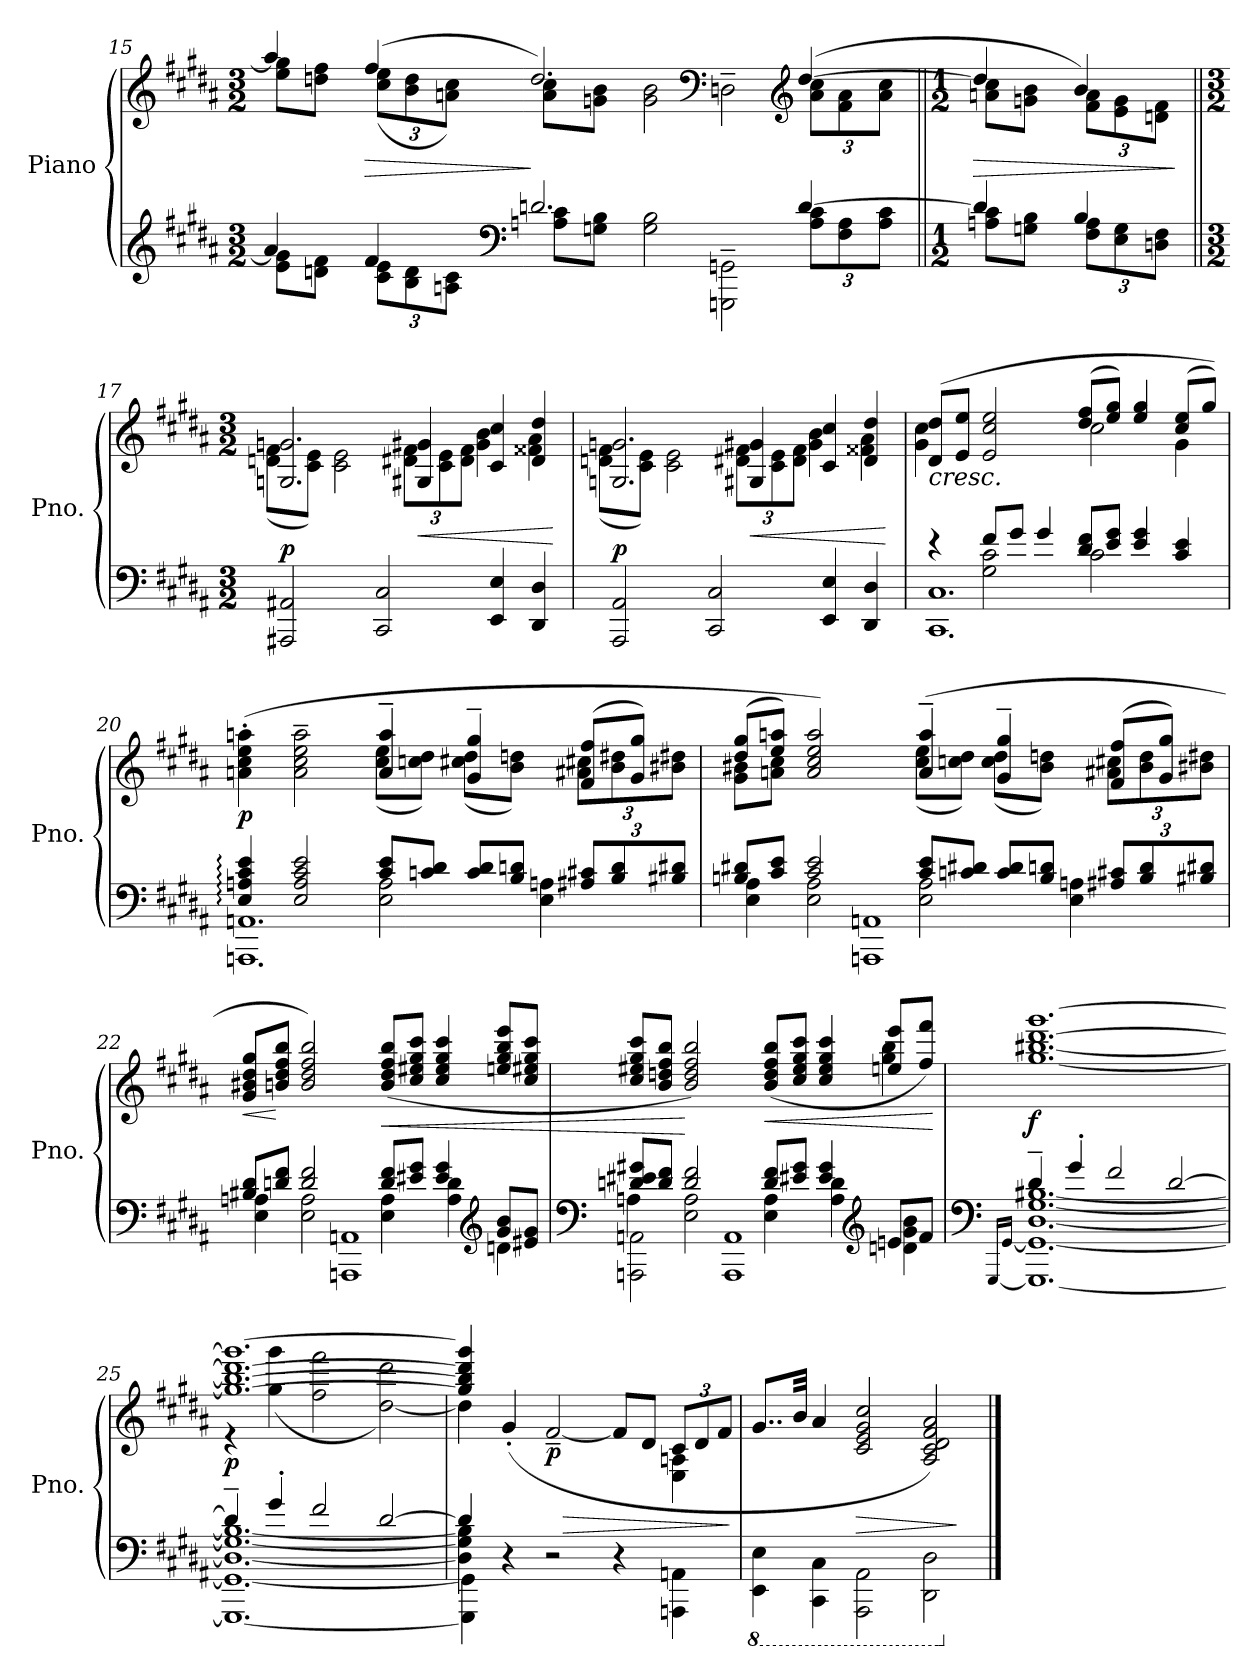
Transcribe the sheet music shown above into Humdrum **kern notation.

**kern	**kern	**dynam
*part1	*part1	*part1
*staff2	*staff1	*staff1/2
*I"Piano	*	*
*I'Pno.	*	*
!!LO:PB:g=z
*clefG2	*clefG2	*
*k[f#c#g#d#a#]	*k[f#c#g#d#a#]	*
*M3/2	*M3/2	*
=15	=15	=15
*^	*^	*
*	*^	*	*^	*
4a/]	8e\ 8g#\L	2.ryy	4aa/]	8ee\ 8gg#\L	2.ryy	.
.	8dn\ 8f#\J	.	.	8ddn\ 8ff#\J	.	.
*	*Xbrackettup	*	*	*	*	*
!	!	!	!	!	!	!LO:HP:b
*	*	*	*	*Xbrackettup	*	*
4f#/	12c#\ 12e\L	.	(>4ff#/	(<12cc#\ 12ee\L	.	>
.	12B\ 12d\	.	.	12b\ 12dd\	.	.
.	12An\ 12c#\J	.	.	12an\ 12cc#\J)	.	.
*clefF4	*	*	*	*	*	*
2.dn/	8An\ 8c#\L	.	2.dd/)	8a\ 8cc#\L	.	]
.	8Gn\ 8B\J	.	.	8gn\ 8b\J	.	.
.	2G\ 2B\	4ryy	.	2g\ 2b\	4ryy	.
*	*	*	*clefF4	*	*	*
.	.	2GGGn\~ 2GGn\~	.	.	2Dn~\	.
*	*	*	*clefG2	*	*	*
[4d/	12A\ 12c#\L	.	(>[4dd/	12a\ 12cc#\L	.	.
.	12F#\ 12A\	.	.	12f#\ 12a\	.	.
.	12A\ 12c#\J	.	.	12a\ 12cc#\J	.	.
*v	*v	*v	*	*	*	*
*	*v	*v	*v	*
=16||	=16||	=16||
*M1/2	*M1/2	*
*^	*^	*
!	!	!	!	!LO:HP:b
4d/]	8An\ 8c#\L	4dd/]	8an\ 8cc#\L	>
.	8Gn\ 8B\J	.	8gn\ 8b\J	.
4B/	12F#\ 12A\L	4b/)	12f#\ 12a\L	.
.	12E\ 12G\	.	12e\ 12g\	.
.	12Dn\ 12F#\J	.	12dn\ 12f#\J	.
*v	*v	*	*	*
*	*v	*v	*
.	.	]
!!LO:LB:g=z
=17||	=17||	=17||
*M3/2	*M3/2	*
*	*^	*
!	!	!	!LO:DY:a=2
2AAA#X/ 2AA#X/	2.Gn/ 2.gn/	(>8dn\ 8f#\L	p
.	.	8c#\ 8e\J)	.
.	.	2c#\ 2e\	.
2CC#/ 2C#/	.	.	.
!	!	!	!LO:HP:b
.	4G#X/ 4g#X/	12d#X\ 12f#\L	<
.	.	12c#\ 12e\	.
.	.	12d#\ 12f#\J	.
4EE/ 4E/	4c#/ 4cc#/	4g#\ 4b\	.
4DD#/ 4D#/	(4d#/ 4dd#/	4f##X\ 4a#\	.
*	*v	*v	*
.	.	[
=18	=18	=18
*	*^	*
!	!	!	!LO:DY:a=2
2AAA#/ 2AA#/	2.Gn/ 2.gn/	(>8dn\ 8f#\L	p
.	.	8c#\ 8e\J)	.
.	.	2c#\ 2e\	.
2CC#/ 2C#/	.	.	.
!	!	!	!LO:HP:b
.	4G#X/ 4g#X/	12d#X\ 12f#\L	<
.	.	12c#\ 12e\	.
.	.	12d#\ 12f#\J	.
4EE/ 4E/	4c#/ 4cc#/	4g#\ 4b\	.
4DD#/ 4D#/	(4d#/ 4dd#/	4f##X\ 4a#\	.
*	*v	*v	*
.	.	[
!!LO:LB:g=z
=19	=19	=19
*^	*^	*
*	*^	*	*	*
!	!	!	!LO:TX:b:i:t=cresc.	!	!
4r	1.CC# 1.C#	4ryy	(>8d#/ 8dd#/L	4g#\ 4cc#\	.
.	.	.	8e/ 8ee/J	.	.
8f#/L	.	2G#\ 2c#\	2e/ 2cc#/ 2ee/	2ryy	.
8g#/J	.	.	.	.	.
4g#/	.	.	.	.	.
8d#/ 8f#/L	.	2c#\	(>8dd#/ 8ff#/L	2cc#\	.
8e/ 8g#/J	.	.	8ee/ 8gg#/J)	.	.
4e/ 4g#/	.	.	4ee/ 4gg#/	.	.
4c#/ 4e/	.	4ryy	(>8cc#/ 8ee/L	4g#\	.
.	.	.	8gg#/J))	.	.
=20	=20	=20	=20	=20	=20
!	!	!	!	!	!LO:DY:b
4E/: 4An/: 4c#/: 4e/:	1.AAAn 1.AAn	2.ryy	(>4an\' 4cc#\' 4ee\' 4aan\'	2.ryy	p
2E/ 2A/ 2c#/ 2e/	.	.	2a\~ 2cc#\~ 2ee\~ 2aa\~	.	.
8c#/ 8e/L	.	2E\ 2A\	4a/~ 4aa/~	(<8cc#\ 8ee\L	.
8cn/ 8d#/J	.	.	.	8ccn\ 8dd#\J)	.
8c/ 8d#/L	.	.	4g#/~ 4gg#/~	(<8cc#X\ 8dd#\L	.
8B/ 8dn/J	.	.	.	8b\ 8ddn\J)	.
12A#X/ 12c#X/L	.	4E\ 4An\	(>8f#/ 8ff#/L	12a#X\ 12cc#X\L	.
12B/ 12d/	.	.	.	12b\ 12dd#X\	.
.	.	.	8g#/ 8gg#/J)	.	.
12B#X/ 12d#X/J	.	.	.	12b#X\ 12dd#X\J	.
!!LO:LB:g=z	!!
=21	=21	=21	=21	=21	=21
8Bn/ 8d#X/L	2ryy	4E\ 4A#\	(>8dd#/ 8gg#/L	8g#\ 8b#X\L	.
8c#/ 8e/J	.	.	8ee/ 8aan/J)	8an\ 8cc#\J	.
2c#/ 2e/	.	2E\ 2A#\	2a/ 2cc#/ 2ee/ 2aa/)	2ryy	.
.	1AAAn 1AAn	.	.	.	.
8c#/ 8e/L	.	2E\ 2A#\	(>4a/~ 4aa/~	(<8cc#\ 8ee\L	.
8cn/ 8d#X/J	.	.	.	8ccn\ 8dd#\J)	.
8c/ 8d#/L	.	.	4g#/~ 4gg#/~	(<8cc\ 8dd#\L	.
8B/ 8dn/J	.	.	.	8b#\ 8ddn\J)	.
12A#X/ 12c#X/L	.	4E\ 4An\	(>8f#/ 8ff#/L	12a#X\ 12cc#X\L	.
12B/ 12d/	.	.	.	12b#\ 12dd\	.
.	.	.	8g#/ 8gg#/J)	.	.
12B#X/ 12d#X/J	.	.	.	12b#X\ 12dd#X\J	.
!!LO:LB:g=z
=22	=22	=22	=22	=22	=22
!	!	!	!	!	!LO:HP:b
*	*	*	*v	*v	*
8B#X/ 8d#/L	2ryy	4E\ 4An\	8g#/ 8b#X/ 8dd#/ 8gg#/L	<
8dn/ 8f#/J	.	.	8bn/ 8dd#/ 8ff#/ 8bb/J	[
2d/ 2f#/	.	2E\ 2A\	2b/ 2dd#/ 2ff#/ 2bb/)	.
.	1AAAn 1AAn	.	.	.
!	!	!	!	!LO:HP:b
8d/ 8f#/L	.	4E\ 4A\	(>8b/ 8dd#/ 8ff#/ 8bb/L	<
8e#X/ 8g#/J	.	.	8cc#/ 8ee#X/ 8gg#/ 8ccc#/J	.
4e#/ 4g#/	.	4A\ 4d\	4cc#/ 4ee#/ 4gg#/ 4ccc#/	.
*clefG2	*	*	*	*
8g#/ 8b/L	.	4dn\	8een/ 8gg#/ 8bb/ 8eee/L	.
8e#X/ 8g#/J	.	.	8cc#/ 8ee#X/ 8gg#/ 8ccc#/J	.
!!LO:PB:g=z
=23	=23	=23	=23	=23
*clefF4	*	*	*	*
*	*	*	*^	*
8dn/ 8e#X/ 8g#X/L	2AAAn\ 2AAn\	4An\	8cc#/ 8ee#X/ 8gg#/ 8ccc#/L	4ryy	.
8d/ 8f#/J	.	.	8b/ 8ddn/ 8ff#/ 8bb/J	.	.
*	*	*	*v	*v	*
2d/ 2f#/	.	2E\ 2A\	2b/ 2dd/ 2ff#/ 2bb/)	[
.	1AAA 1AA	.	.	.
!	!	!	!	!LO:HP:b
8d/ 8f#/L	.	4E\ 4A\	(>8b/ 8dd/ 8ff#/ 8bb/L	<
8e#X/ 8g#/J	.	.	8cc#/ 8ee#/ 8gg#/ 8ccc#/J	.
4e#/ 4g#/	.	4A\ 4d\	4cc#/ 4ee#/ 4gg#/ 4ccc#/	.
*clefG2	*	*	*	*
*	*	*	*^	*
8en/L	.	4dn\ 4g#\ 4b\	8een/ 8eee/L	4gg#\ 4bb\	.
8f#/J	.	.	8ff#/ 8fff#/J)	.	.
*v	*v	*v	*	*	*
*	*v	*v	*
.	.	[
=24	=24	=24
*clefF4	*	*
*^	*	*
.	[16qGGG#/LL	.	.
.	[16qGG#/JJ	.	.
!	!	!	!LO:DY:b
4d#~/	1.GGG#_ 1.GG#_ [1.D# [1.G# [1.B#X	[1.gg# [1.bb#X [1.ddd# [1.ggg#	f
4g#'/	.	.	.
2f#/	.	.	.
[2d#/	.	.	.
=25	=25	=25	=25
*	*	*^	*
!	!	!	!	!LO:DY:b
4d#~/]	1.GGG#_ 1.GG#_ 1.D#_ 1.G#_ 1.B#_	1.gg#_ 1.bb#_ 1.ddd#_ 1.ggg#_	4r	p
4g#'/	.	.	(<4gg#\ 4ggg#\	.
2f#/	.	.	2ff#\ 2fff#\	.
[2d#/	.	.	[2dd#\ 2ddd#\)	.
!!LO:LB:g=z	!!
=26	=26	=26	=26	=26
*	*^	*	*	*
4d#/]	4D#\] 4G#\] 4B#\]	4GGG#\] 4GG#\]	4gg#/] 4bb#/] 4ddd#/] 4ggg#/]	4dd#\]	.
4r	1ryy	1ryy	(>4g#'/	1ryy	.
!	!	!	!	!	!LO:HP:b
!	!	!	!	!	!LO:DY:n=1:b
2r	.	.	[2f#~/	.	> p
4r	.	.	8f#/L]	.	.
.	.	.	8d#/J	.	.
4AAAn\ 4AAn\	4ryy	4ryy	12c#/L	4E\ 4An\	.
.	.	.	12d#/	.	.
.	.	.	12f#/J	.	.
*v	*v	*v	*	*	*
*	*v	*v	*
.	.	]
=27	=27	=27
*8ba	*	*
4EEE\ 4EE\	8..g#/L	.
.	32b/Jkk	.
4CCC#\ 4CC#\	4a#/	.
!	!	!LO:HP:b
2AAAA#\ 2AAA#\	2c#/ 2e/ 2g#/ 2cc#/	>
2DDD#\ 2DD#\	2A#/ 2c#/ 2d#/ 2f#/ 2a#/)	.
.	.	]
*X8ba	*	*
==	==	==
*-	*-	*-
